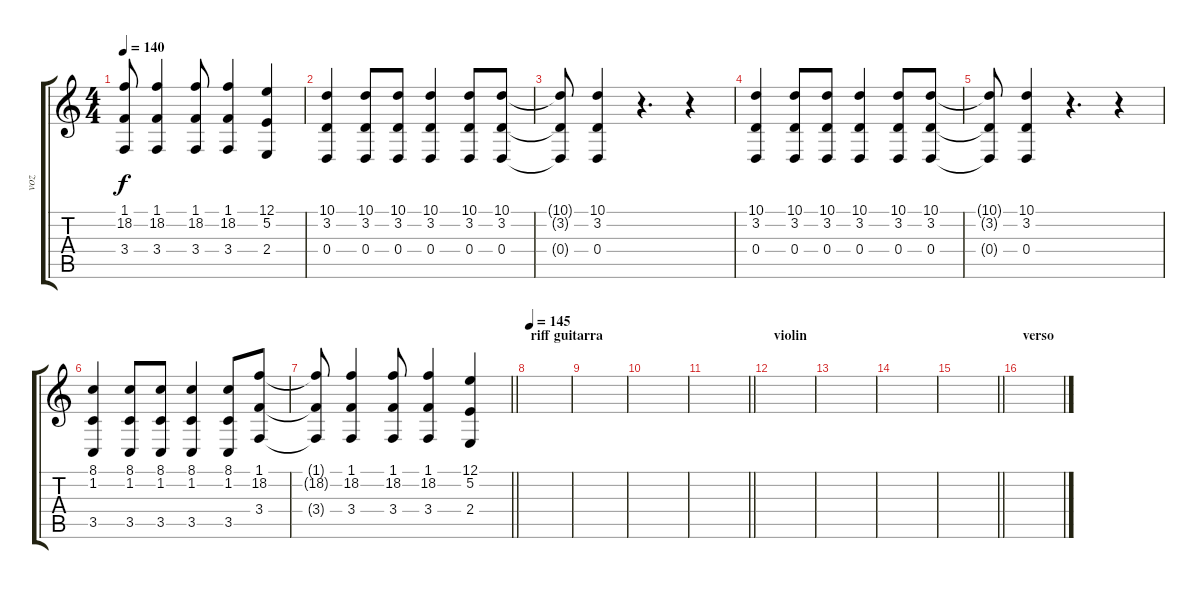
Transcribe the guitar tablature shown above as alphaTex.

\track ("voz" "voz") {instrument choiraahs}
\staff {score tabs}
\tuning (E4 B3 G3 D3 A2 E2) {hide}
\ts (4 4)
\tempo 140
\clef g2
\ks c
(1.1{t} 18.2{t} 3.4{t}).8{dy f} (1.1 18.2 3.4).4 (1.1 18.2 3.4).8 (1.1 18.2 3.4).4 (12.1 5.2 2.4).4 |
(10.1 3.2 0.4).4 (10.1 3.2 0.4).8 (10.1 3.2 0.4).8 (10.1 3.2 0.4).4 (10.1 3.2 0.4).8 (10.1 3.2 0.4).8 |
(10.1{t} 3.2{t} 0.4{t}).8 (10.1 3.2 0.4).4 r.4{d} r.4 |
(10.1 3.2 0.4).4 (10.1 3.2 0.4).8 (10.1 3.2 0.4).8 (10.1 3.2 0.4).4 (10.1 3.2 0.4).8 (10.1 3.2 0.4).8 |
(10.1{t} 3.2{t} 0.4{t}).8 (10.1 3.2 0.4).4 r.4{d} r.4 |
(8.1 1.2 3.5).4 (8.1 1.2 3.5).8 (8.1 1.2 3.5).8 (8.1 1.2 3.5).4 (8.1 1.2 3.5).8 (1.1 18.2 3.4).8 |
\barLineRight lightlight
(1.1{t} 18.2{t} 3.4{t}).8 (1.1 18.2 3.4).4 (1.1 18.2 3.4).8 (1.1 18.2 3.4).4 (12.1 5.2 2.4).4 |
\section ("" "riff guitarra")
\tempo 145
|
|
|
\barLineRight lightlight
|
\section ("" "violin")
|
|
|
\barLineRight lightlight
|
\section ("" "verso")
